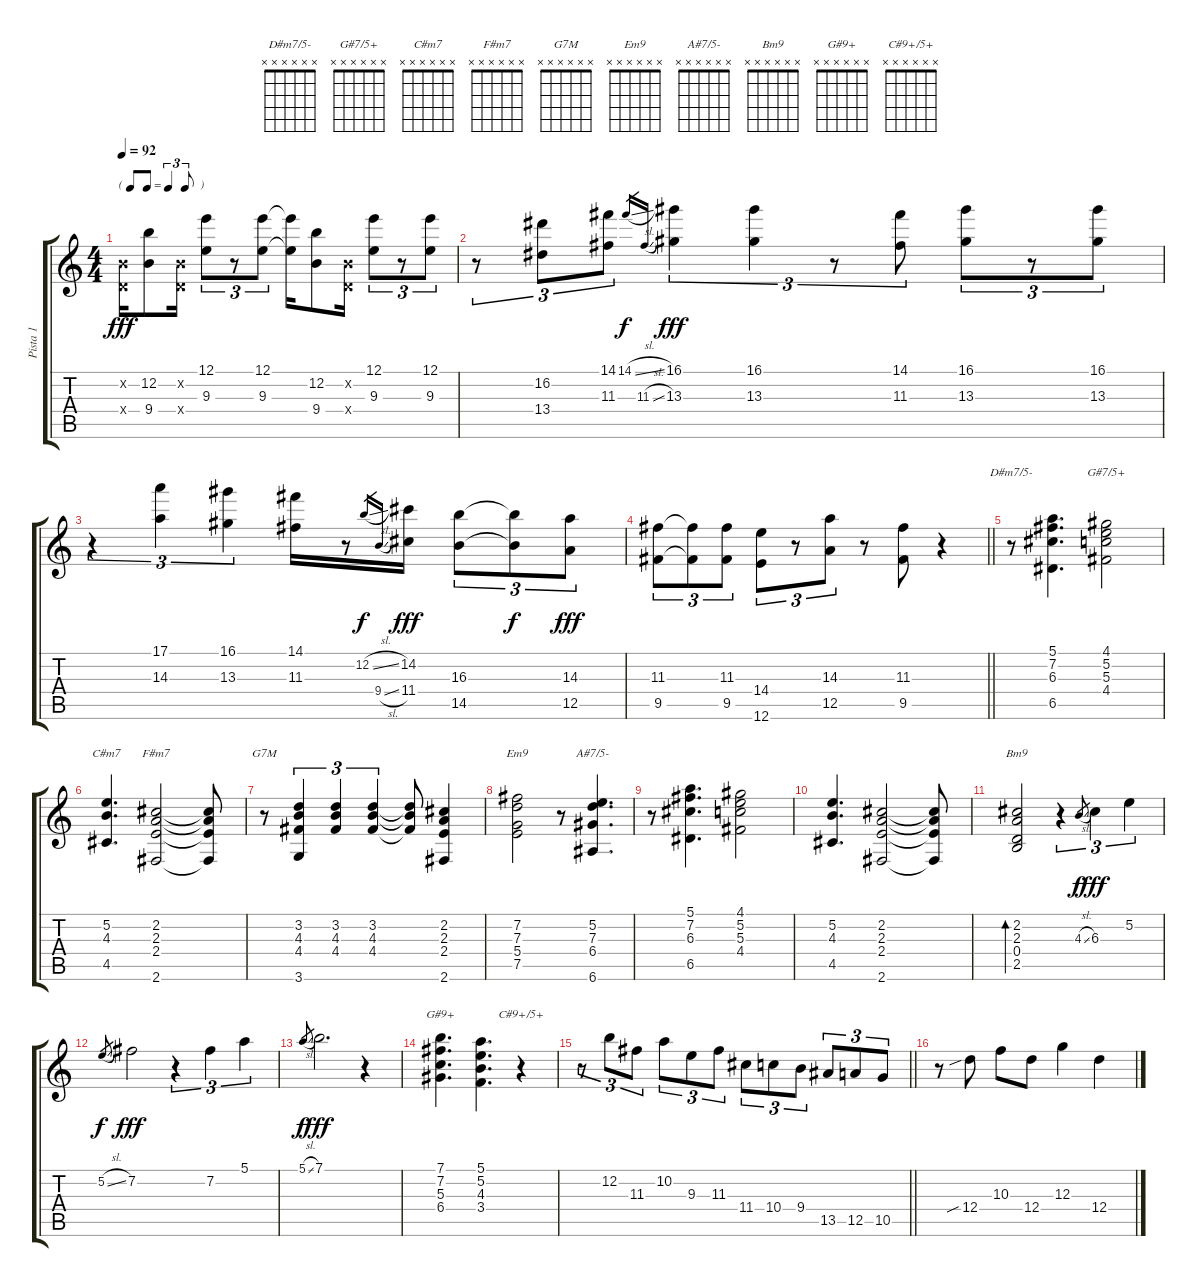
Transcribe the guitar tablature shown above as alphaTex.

\track ("Pista 1" "Pista 1") {instrument electricguitarjazz}
\staff {score tabs}
\tuning (E4 B3 G3 D3 A2 E2) {hide}
\chord ("D#m7/5-" x x x x x x)
\chord ("G#7/5+" x x x x x x)
\chord ("C#m7" x x x x x x)
\chord ("F#m7" x x x x x x)
\chord ("G7M" x x x x x x)
\chord ("Em9" x x x x x x)
\chord ("A#7/5-" x x x x x x)
\chord ("Bm9" x x x x x x)
\chord ("G#9+" x x x x x x)
\chord ("C#9+/5+" x x x x x x)
\ts (4 4)
\tf triplet8th
\tempo 92
\clef g2
\ks c
(0.2{x} 0.4{x}).16{dy fff} (12.2 9.4).8 (0.2{x} 0.4{x}).16 (12.1 9.3).8{tu (3 2)} r.8{tu (3 2)} (12.1 9.3).8{tu (3 2)} (12.1{t} 9.3{t}).16 (12.2 9.4).8 (0.2{x} 0.4{x}).16 (12.1 9.3).8{tu (3 2)} r.8{tu (3 2)} (12.1 9.3).8{tu (3 2)} |
r.8{tu (3 2)} (16.2 13.4).8{tu (3 2)} (14.1 11.3).8{tu (3 2)} 14.1{sl}.16{gr dy f} 11.3{sl}.16{gr} (16.1 13.3).4{tu (3 2) dy fff} (16.1 13.3).4{tu (3 2)} r.8{tu (3 2)} (14.1 11.3).8{tu (3 2)} (16.1 13.3).8{tu (3 2)} r.8{tu (3 2)} (16.1 13.3).8{tu (3 2)} |
r.4{tu (3 2)} (17.1 14.3).4{tu (3 2)} (16.1 13.3).4{tu (3 2)} (14.1 11.3).16 r.8 12.2{sl}.16{gr dy f} 9.4{sl}.16{gr} (14.2 11.4).16{dy fff} (16.3 14.5).8{tu (3 2)} (16.3{t} 14.5{t}).8{tu (3 2) dy f} (14.3 12.5).8{tu (3 2) dy fff} |
\barLineRight lightlight
(11.3 9.5).8{tu (3 2)} (11.3{t} 9.5{t}).8{tu (3 2)} (11.3 9.5).8{tu (3 2)} (14.4 12.6).8{tu (3 2)} r.8{tu (3 2)} (14.3 12.5).8{tu (3 2)} r.8 (11.3 9.5).8 r.4 |
r.8{ch "D#m7/5-"} (5.1 7.2 6.3 6.5).4{d} (4.1 5.2 5.3 4.4).2{ch "G#7/5+"} |
(5.2 4.3 4.5).4{d ch "C#m7"} (2.2 2.3 2.4 2.6).2{ch "F#m7"} (2.2{t} 2.3{t} 2.4{t} 2.6{t}).8 |
r.8{ch "G7M"} (3.2 4.3 4.4 3.6).4{tu (3 2)} (3.2 4.3 4.4).4{tu (3 2)} (3.2 4.3 4.4).4{tu (3 2)} (3.2{t} 4.3{t} 4.4{t}).8 (2.2 2.3 2.4 2.6).4 |
(7.2 7.3 5.4 7.5).2{ch "Em9"} r.8 (5.2 7.3 6.4 6.6).4{d ch "A#7/5-"} |
r.8 (5.1 7.2 6.3 6.5).4{d} (4.1 5.2 5.3 4.4).2 |
(5.2 4.3 4.5).4{d} (2.2 2.3 2.4 2.6).2 (2.2{t} 2.3{t} 2.4{t} 2.6{t}).8 |
(2.2 2.3 0.4 2.5).2{bd 240 ch "Bm9"} r.4{tu (3 2)} 4.3{sl}.8{gr dy f} 6.3.4{tu (3 2) dy fff} 5.2.4{tu (3 2)} |
5.2{sl}.8{gr dy f} 7.2.2{dy fff} r.4{tu (3 2)} 7.2.4{tu (3 2)} 5.1.4{tu (3 2)} |
5.1{sl}.8{gr dy f} 7.1.2{d dy fff} r.4 |
(7.1 7.2 5.3 6.4).4{d ch "G#9+"} (5.1 5.2 4.3 3.4).4{d} r.4{ch "C#9+/5+"} |
\barLineRight lightlight
r.8{tu (3 2)} 12.2.8{tu (3 2)} 11.3.8{tu (3 2)} 10.2.8{tu (3 2)} 9.3.8{tu (3 2)} 11.3.8{tu (3 2)} 11.4.8{tu (3 2)} 10.4.8{tu (3 2)} 9.4.8{tu (3 2)} 13.5.8{tu (3 2)} 12.5.8{tu (3 2)} 10.5.8{tu (3 2)} |
r.8 12.4{sib}.8 10.3.8 12.4.8 12.3.4 12.4.4
